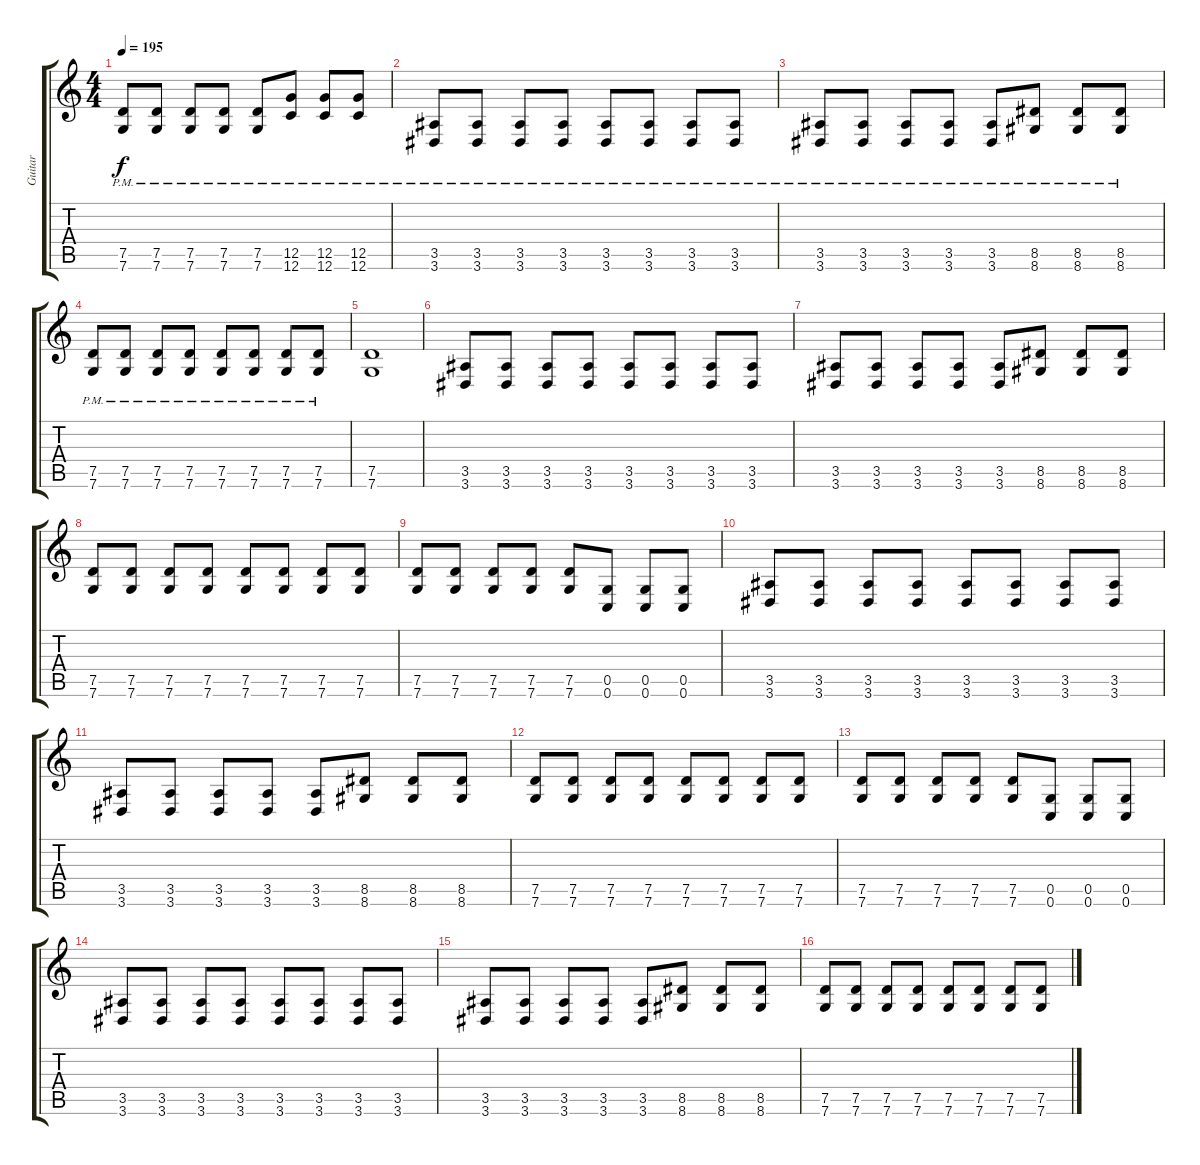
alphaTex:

\track ("Guitar" "Guitar") {instrument distortionguitar}
\staff {score tabs}
\tuning (D4 A3 F3 C3 G2 C2) {hide}
\ts (4 4)
\tempo 195
\clef g2
\ks c
(7.5{pm} 7.6{pm}).8{dy f} (7.5{pm} 7.6{pm}).8 (7.5{pm} 7.6{pm}).8 (7.5{pm} 7.6{pm}).8 (7.5{pm} 7.6{pm}).8 (12.5{pm} 12.6{pm}).8 (12.5{pm} 12.6{pm}).8 (12.5{pm} 12.6{pm}).8 |
(3.5{pm} 3.6{pm}).8 (3.5{pm} 3.6{pm}).8 (3.5{pm} 3.6{pm}).8 (3.5{pm} 3.6{pm}).8 (3.5{pm} 3.6{pm}).8 (3.5{pm} 3.6{pm}).8 (3.5{pm} 3.6{pm}).8 (3.5{pm} 3.6{pm}).8 |
(3.5{pm} 3.6{pm}).8 (3.5{pm} 3.6{pm}).8 (3.5{pm} 3.6{pm}).8 (3.5{pm} 3.6{pm}).8 (3.5{pm} 3.6{pm}).8 (8.5{pm} 8.6{pm}).8 (8.5{pm} 8.6{pm}).8 (8.5{pm} 8.6{pm}).8 |
(7.5{pm} 7.6{pm}).8 (7.5{pm} 7.6{pm}).8 (7.5{pm} 7.6{pm}).8 (7.5{pm} 7.6{pm}).8 (7.5{pm} 7.6{pm}).8 (7.5{pm} 7.6{pm}).8 (7.5{pm} 7.6{pm}).8 (7.5{pm} 7.6{pm}).8 |
(7.5 7.6).1 |
(3.5 3.6).8 (3.5 3.6).8 (3.5 3.6).8 (3.5 3.6).8 (3.5 3.6).8 (3.5 3.6).8 (3.5 3.6).8 (3.5 3.6).8 |
(3.5 3.6).8 (3.5 3.6).8 (3.5 3.6).8 (3.5 3.6).8 (3.5 3.6).8 (8.5 8.6).8 (8.5 8.6).8 (8.5 8.6).8 |
(7.5 7.6).8 (7.5 7.6).8 (7.5 7.6).8 (7.5 7.6).8 (7.5 7.6).8 (7.5 7.6).8 (7.5 7.6).8 (7.5 7.6).8 |
(7.5 7.6).8 (7.5 7.6).8 (7.5 7.6).8 (7.5 7.6).8 (7.5 7.6).8 (0.5 0.6).8 (0.5 0.6).8 (0.5 0.6).8 |
(3.5 3.6).8 (3.5 3.6).8 (3.5 3.6).8 (3.5 3.6).8 (3.5 3.6).8 (3.5 3.6).8 (3.5 3.6).8 (3.5 3.6).8 |
(3.5 3.6).8 (3.5 3.6).8 (3.5 3.6).8 (3.5 3.6).8 (3.5 3.6).8 (8.5 8.6).8 (8.5 8.6).8 (8.5 8.6).8 |
(7.5 7.6).8 (7.5 7.6).8 (7.5 7.6).8 (7.5 7.6).8 (7.5 7.6).8 (7.5 7.6).8 (7.5 7.6).8 (7.5 7.6).8 |
(7.5 7.6).8 (7.5 7.6).8 (7.5 7.6).8 (7.5 7.6).8 (7.5 7.6).8 (0.5 0.6).8 (0.5 0.6).8 (0.5 0.6).8 |
(3.5 3.6).8 (3.5 3.6).8 (3.5 3.6).8 (3.5 3.6).8 (3.5 3.6).8 (3.5 3.6).8 (3.5 3.6).8 (3.5 3.6).8 |
(3.5 3.6).8 (3.5 3.6).8 (3.5 3.6).8 (3.5 3.6).8 (3.5 3.6).8 (8.5 8.6).8 (8.5 8.6).8 (8.5 8.6).8 |
(7.5 7.6).8 (7.5 7.6).8 (7.5 7.6).8 (7.5 7.6).8 (7.5 7.6).8 (7.5 7.6).8 (7.5 7.6).8 (7.5 7.6).8
